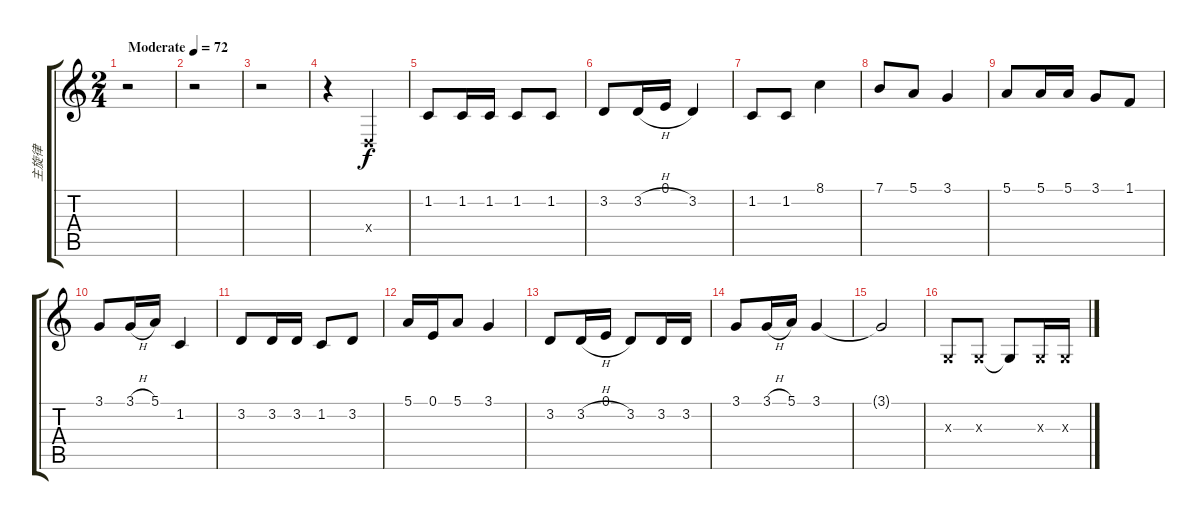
\track ("主旋律" "主旋律") {instrument harmonica}
\staff {score tabs}
\tuning (E4 B3 G3 D3 A2 E2) {hide}
\ts (2 4)
\tempo (72 "Moderate")
\clef g2
\ks c
r.2{dy f instrument harmonica} |
r.2 |
r.2 |
r.4 0.4{x}.4 |
1.2.8 1.2.16 1.2.16 1.2.8 1.2.8 |
3.2.8 3.2{h}.16 0.1.16 3.2.4 |
1.2.8 1.2.8 8.1.4 |
7.1.8 5.1.8 3.1.4 |
5.1.8 5.1.16 5.1.16 3.1.8 1.1.8 |
3.1.8 3.1{h}.16 5.1.16 1.2.4 |
3.2.8 3.2.16 3.2.16 1.2.8 3.2.8 |
5.1.16 0.1.16 5.1.8 3.1.4 |
3.2.8 3.2{h}.16 0.1.16 3.2.8 3.2.16 3.2.16 |
3.1.8 3.1{h}.16 5.1.16 3.1.4 |
3.1{t}.2 |
0.3{x}.8 0.3{x}.8 0.3{t}.8 0.3{x}.16 0.3{x}.16
